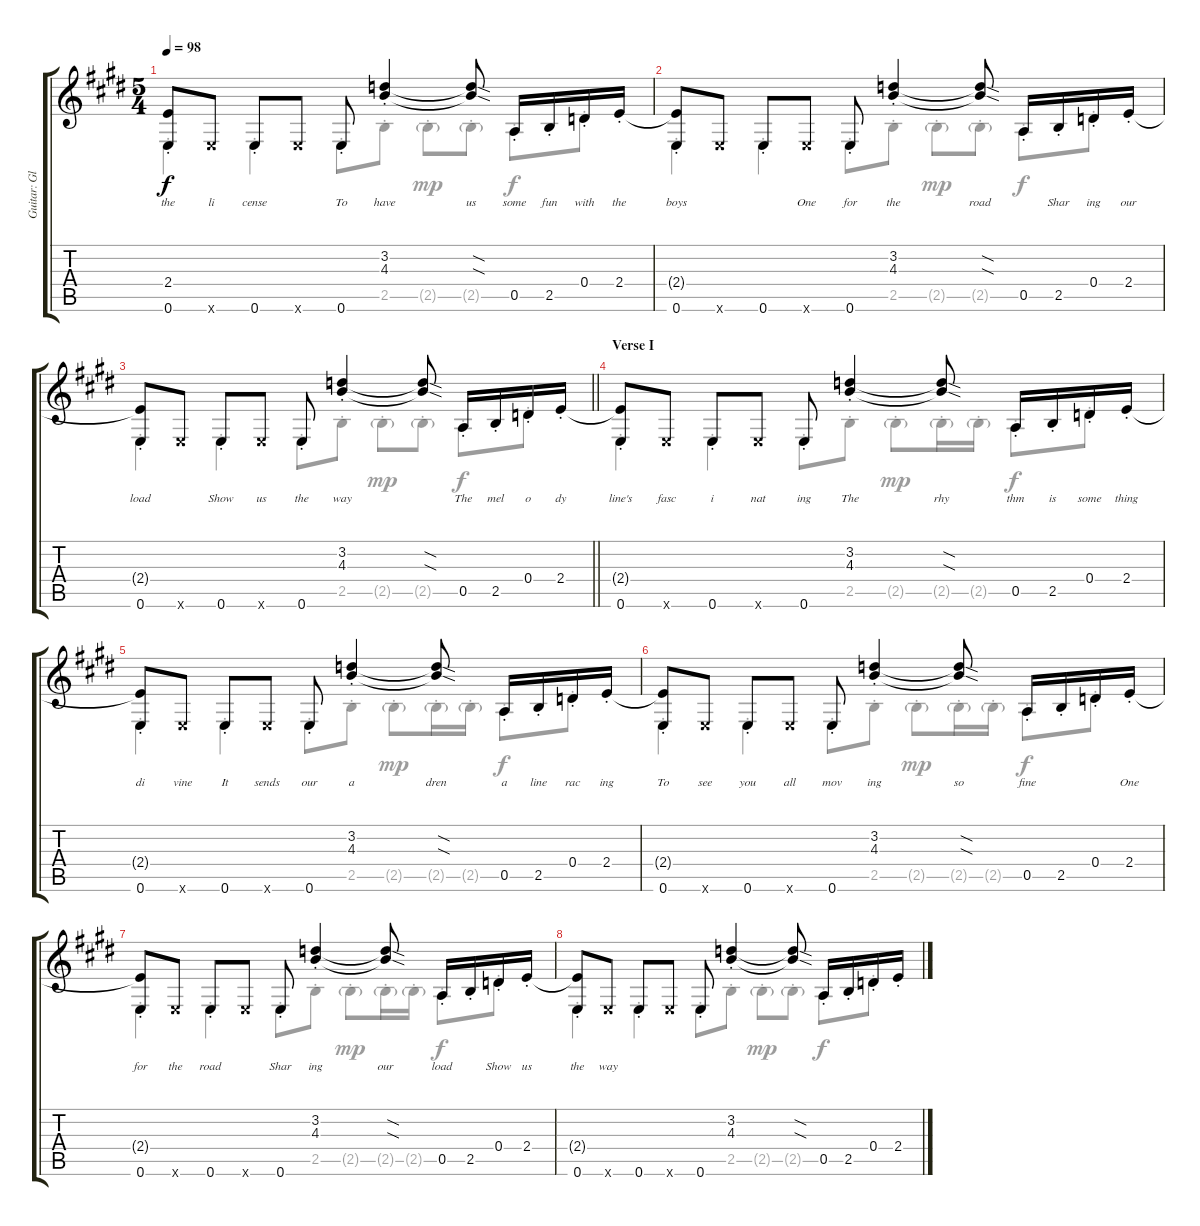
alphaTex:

\track ("Guitar: Glenn" "Guitar: Gl") {instrument electricguitarclean}
\staff {score tabs}
\tuning (E4 B3 G3 D3 A2 E2) {hide}
\voice
\ts (5 4)
\tempo 98
\clef g2
\ks e
(2.4{t} 0.6{st}).8{lyrics (0 "the") lyrics (1 "") lyrics (2 "") lyrics (3 "") lyrics (4 "") dy f} 0.6{x}.8{lyrics (0 "li") lyrics (1 "") lyrics (2 "") lyrics (3 "") lyrics (4 "")} 0.6{st}.8{lyrics (0 "cense") lyrics (1 "") lyrics (2 "") lyrics (3 "") lyrics (4 "")} 0.6{x}.8{lyrics (0 "") lyrics (1 "") lyrics (2 "") lyrics (3 "") lyrics (4 "")} 0.6{st}.8{lyrics (0 "To") lyrics (1 "") lyrics (2 "") lyrics (3 "") lyrics (4 "")} (3.2{st} 4.3{st}).4{lyrics (0 "have") lyrics (1 "") lyrics (2 "") lyrics (3 "") lyrics (4 "")} (3.2{sod t} 4.3{sod t}).8{lyrics (0 "us") lyrics (1 "") lyrics (2 "") lyrics (3 "") lyrics (4 "")} 0.5{st}.16{lyrics (0 "some") lyrics (1 "") lyrics (2 "") lyrics (3 "") lyrics (4 "")} 2.5{st}.16{lyrics (0 "fun") lyrics (1 "") lyrics (2 "") lyrics (3 "") lyrics (4 "")} 0.4{st}.16{lyrics (0 "with") lyrics (1 "") lyrics (2 "") lyrics (3 "") lyrics (4 "")} 2.4{st}.16{lyrics (0 "the") lyrics (1 "") lyrics (2 "") lyrics (3 "") lyrics (4 "")} |
(2.4{t} 0.6{st}).8{lyrics (0 "boys") lyrics (1 "") lyrics (2 "") lyrics (3 "") lyrics (4 "")} 0.6{x}.8{lyrics (0 "") lyrics (1 "") lyrics (2 "") lyrics (3 "") lyrics (4 "")} 0.6{st}.8{lyrics (0 "") lyrics (1 "") lyrics (2 "") lyrics (3 "") lyrics (4 "")} 0.6{x}.8{lyrics (0 "One") lyrics (1 "") lyrics (2 "") lyrics (3 "") lyrics (4 "")} 0.6{st}.8{lyrics (0 "for") lyrics (1 "") lyrics (2 "") lyrics (3 "") lyrics (4 "")} (3.2{st} 4.3{st}).4{lyrics (0 "the") lyrics (1 "") lyrics (2 "") lyrics (3 "") lyrics (4 "")} (3.2{sod t} 4.3{sod t}).8{lyrics (0 "road") lyrics (1 "") lyrics (2 "") lyrics (3 "") lyrics (4 "")} 0.5{st}.16{lyrics (0 "") lyrics (1 "") lyrics (2 "") lyrics (3 "") lyrics (4 "")} 2.5{st}.16{lyrics (0 "Shar") lyrics (1 "") lyrics (2 "") lyrics (3 "") lyrics (4 "")} 0.4{st}.16{lyrics (0 "ing") lyrics (1 "") lyrics (2 "") lyrics (3 "") lyrics (4 "")} 2.4{st}.16{lyrics (0 "our") lyrics (1 "") lyrics (2 "") lyrics (3 "") lyrics (4 "")} |
\barLineRight lightlight
(2.4{t} 0.6{st}).8{lyrics (0 "load") lyrics (1 "") lyrics (2 "") lyrics (3 "") lyrics (4 "")} 0.6{x}.8{lyrics (0 "") lyrics (1 "") lyrics (2 "") lyrics (3 "") lyrics (4 "")} 0.6{st}.8{lyrics (0 "Show") lyrics (1 "") lyrics (2 "") lyrics (3 "") lyrics (4 "")} 0.6{x}.8{lyrics (0 "us") lyrics (1 "") lyrics (2 "") lyrics (3 "") lyrics (4 "")} 0.6{st}.8{lyrics (0 "the") lyrics (1 "") lyrics (2 "") lyrics (3 "") lyrics (4 "")} (3.2{st} 4.3{st}).4{lyrics (0 "way") lyrics (1 "") lyrics (2 "") lyrics (3 "") lyrics (4 "")} (3.2{sod t} 4.3{sod t}).8{lyrics (0 "") lyrics (1 "") lyrics (2 "") lyrics (3 "") lyrics (4 "")} 0.5{st}.16{lyrics (0 "The") lyrics (1 "") lyrics (2 "") lyrics (3 "") lyrics (4 "")} 2.5{st}.16{lyrics (0 "mel") lyrics (1 "") lyrics (2 "") lyrics (3 "") lyrics (4 "")} 0.4{st}.16{lyrics (0 "o") lyrics (1 "") lyrics (2 "") lyrics (3 "") lyrics (4 "")} 2.4{st}.16{lyrics (0 "dy") lyrics (1 "") lyrics (2 "") lyrics (3 "") lyrics (4 "")} |
\section ("" "Verse I")
(2.4{t} 0.6{st}).8{lyrics (0 "line's") lyrics (1 "") lyrics (2 "") lyrics (3 "") lyrics (4 "")} 0.6{x}.8{lyrics (0 "fasc") lyrics (1 "") lyrics (2 "") lyrics (3 "") lyrics (4 "")} 0.6{st}.8{lyrics (0 "i") lyrics (1 "") lyrics (2 "") lyrics (3 "") lyrics (4 "")} 0.6{x}.8{lyrics (0 "nat") lyrics (1 "") lyrics (2 "") lyrics (3 "") lyrics (4 "")} 0.6{st}.8{lyrics (0 "ing") lyrics (1 "") lyrics (2 "") lyrics (3 "") lyrics (4 "")} (3.2{st} 4.3{st}).4{lyrics (0 "The") lyrics (1 "") lyrics (2 "") lyrics (3 "") lyrics (4 "")} (3.2{sod t} 4.3{sod t}).8{lyrics (0 "rhy") lyrics (1 "") lyrics (2 "") lyrics (3 "") lyrics (4 "")} 0.5{st}.16{lyrics (0 "thm") lyrics (1 "") lyrics (2 "") lyrics (3 "") lyrics (4 "")} 2.5{st}.16{lyrics (0 "is") lyrics (1 "") lyrics (2 "") lyrics (3 "") lyrics (4 "")} 0.4{st}.16{lyrics (0 "some") lyrics (1 "") lyrics (2 "") lyrics (3 "") lyrics (4 "")} 2.4{st}.16{lyrics (0 "thing") lyrics (1 "") lyrics (2 "") lyrics (3 "") lyrics (4 "")} |
(2.4{t} 0.6{st}).8{lyrics (0 "di") lyrics (1 "") lyrics (2 "") lyrics (3 "") lyrics (4 "")} 0.6{x}.8{lyrics (0 "vine") lyrics (1 "") lyrics (2 "") lyrics (3 "") lyrics (4 "")} 0.6{st}.8{lyrics (0 "It") lyrics (1 "") lyrics (2 "") lyrics (3 "") lyrics (4 "")} 0.6{x}.8{lyrics (0 "sends") lyrics (1 "") lyrics (2 "") lyrics (3 "") lyrics (4 "")} 0.6{st}.8{lyrics (0 "our") lyrics (1 "") lyrics (2 "") lyrics (3 "") lyrics (4 "")} (3.2{st} 4.3{st}).4{lyrics (0 "a") lyrics (1 "") lyrics (2 "") lyrics (3 "") lyrics (4 "")} (3.2{sod t} 4.3{sod t}).8{lyrics (0 "dren") lyrics (1 "") lyrics (2 "") lyrics (3 "") lyrics (4 "")} 0.5{st}.16{lyrics (0 "a") lyrics (1 "") lyrics (2 "") lyrics (3 "") lyrics (4 "")} 2.5{st}.16{lyrics (0 "line") lyrics (1 "") lyrics (2 "") lyrics (3 "") lyrics (4 "")} 0.4{st}.16{lyrics (0 "rac") lyrics (1 "") lyrics (2 "") lyrics (3 "") lyrics (4 "")} 2.4{st}.16{lyrics (0 "ing") lyrics (1 "") lyrics (2 "") lyrics (3 "") lyrics (4 "")} |
(2.4{t} 0.6{st}).8{lyrics (0 "To") lyrics (1 "") lyrics (2 "") lyrics (3 "") lyrics (4 "")} 0.6{x}.8{lyrics (0 "see") lyrics (1 "") lyrics (2 "") lyrics (3 "") lyrics (4 "")} 0.6{st}.8{lyrics (0 "you") lyrics (1 "") lyrics (2 "") lyrics (3 "") lyrics (4 "")} 0.6{x}.8{lyrics (0 "all") lyrics (1 "") lyrics (2 "") lyrics (3 "") lyrics (4 "")} 0.6{st}.8{lyrics (0 "mov") lyrics (1 "") lyrics (2 "") lyrics (3 "") lyrics (4 "")} (3.2{st} 4.3{st}).4{lyrics (0 "ing") lyrics (1 "") lyrics (2 "") lyrics (3 "") lyrics (4 "")} (3.2{sod t} 4.3{sod t}).8{lyrics (0 "so") lyrics (1 "") lyrics (2 "") lyrics (3 "") lyrics (4 "")} 0.5{st}.16{lyrics (0 "fine") lyrics (1 "") lyrics (2 "") lyrics (3 "") lyrics (4 "")} 2.5{st}.16{lyrics (0 "") lyrics (1 "") lyrics (2 "") lyrics (3 "") lyrics (4 "")} 0.4{st}.16{lyrics (0 "") lyrics (1 "") lyrics (2 "") lyrics (3 "") lyrics (4 "")} 2.4{st}.16{lyrics (0 "One") lyrics (1 "") lyrics (2 "") lyrics (3 "") lyrics (4 "")} |
(2.4{t} 0.6{st}).8{lyrics (0 "for") lyrics (1 "") lyrics (2 "") lyrics (3 "") lyrics (4 "")} 0.6{x}.8{lyrics (0 "the") lyrics (1 "") lyrics (2 "") lyrics (3 "") lyrics (4 "")} 0.6{st}.8{lyrics (0 "road") lyrics (1 "") lyrics (2 "") lyrics (3 "") lyrics (4 "")} 0.6{x}.8{lyrics (0 "") lyrics (1 "") lyrics (2 "") lyrics (3 "") lyrics (4 "")} 0.6{st}.8{lyrics (0 "Shar") lyrics (1 "") lyrics (2 "") lyrics (3 "") lyrics (4 "")} (3.2{st} 4.3{st}).4{lyrics (0 "ing") lyrics (1 "") lyrics (2 "") lyrics (3 "") lyrics (4 "")} (3.2{sod t} 4.3{sod t}).8{lyrics (0 "our") lyrics (1 "") lyrics (2 "") lyrics (3 "") lyrics (4 "")} 0.5{st}.16{lyrics (0 "load") lyrics (1 "") lyrics (2 "") lyrics (3 "") lyrics (4 "")} 2.5{st}.16{lyrics (0 "") lyrics (1 "") lyrics (2 "") lyrics (3 "") lyrics (4 "")} 0.4{st}.16{lyrics (0 "Show") lyrics (1 "") lyrics (2 "") lyrics (3 "") lyrics (4 "")} 2.4{st}.16{lyrics (0 "us") lyrics (1 "") lyrics (2 "") lyrics (3 "") lyrics (4 "")} |
(2.4{t} 0.6{st}).8{lyrics (0 "the") lyrics (1 "") lyrics (2 "") lyrics (3 "") lyrics (4 "")} 0.6{x}.8{lyrics (0 "way") lyrics (1 "") lyrics (2 "") lyrics (3 "") lyrics (4 "")} 0.6{st}.8{lyrics (0 "") lyrics (1 "") lyrics (2 "") lyrics (3 "") lyrics (4 "")} 0.6{x}.8 0.6{st}.8 (3.2{st} 4.3{st}).4 (3.2{sod t} 4.3{sod t}).8 0.5{st}.16 2.5{st}.16 0.4{st}.16 2.4{st}.16
\voice
\clef g2
\ottava regular
\simile none
\ks e
0.6{st}.4{dy f} 0.6{st}.4 0.6{st}.8 2.5{st}.8 2.5{g st}.8{dy mp} 2.5{g st}.8 0.5{st}.8{dy f} 0.4{st}.8 |
0.6{st}.4 0.6{st}.4 0.6{st}.8 2.5{st}.8 2.5{g st}.8{dy mp} 2.5{g st}.8 0.5{st}.8{dy f} 0.4{st}.8 |
\barLineRight lightlight
0.6{st}.4 0.6{st}.4 0.6{st}.8 2.5{st}.8 2.5{g st}.8{dy mp} 2.5{g st}.8 0.5{st}.8{dy f} 0.4{st}.8 |
0.6{st}.4 0.6{st}.4 0.6{st}.8 2.5{st}.8 2.5{g st}.8{dy mp} 2.5{g st}.16 2.5{g st}.16 0.5{st}.8{dy f} 0.4{st}.8 |
0.6{st}.4 0.6{st}.4 0.6{st}.8 2.5{st}.8 2.5{g st}.8{dy mp} 2.5{g st}.16 2.5{g st}.16 0.5{st}.8{dy f} 0.4{st}.8 |
0.6{st}.4 0.6{st}.4 0.6{st}.8 2.5{st}.8 2.5{g st}.8{dy mp} 2.5{g st}.16 2.5{g st}.16 0.5{st}.8{dy f} 0.4{st}.8 |
0.6{st}.4 0.6{st}.4 0.6{st}.8 2.5{st}.8 2.5{g st}.8{dy mp} 2.5{g st}.16 2.5{g st}.16 0.5{st}.8{dy f} 0.4{st}.8 |
0.6{st}.4 0.6{st}.4 0.6{st}.8 2.5{st}.8 2.5{g st}.8{dy mp} 2.5{g st}.8 0.5{st}.8{dy f} 0.4{st}.8
